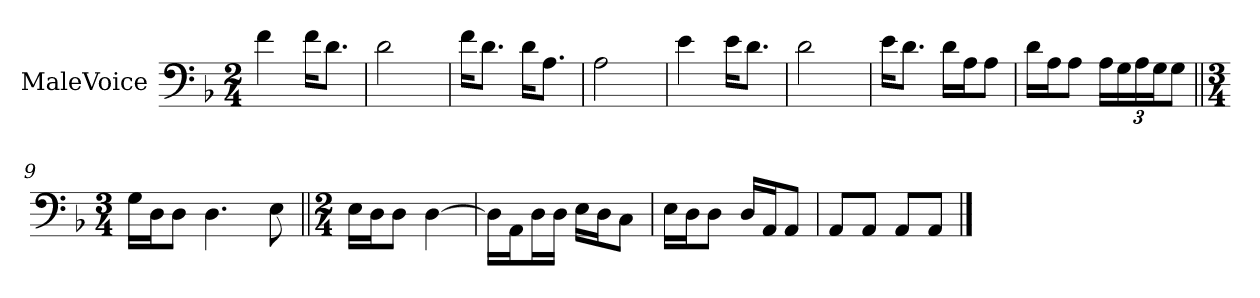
**kern
*part1
*staff1
*I"MaleVoice
*clefF4
*k[b-]
*M2/4
*MM80
=
4f
16f\KL
8.d\J
=2
2d
=3
16f\KL
8.d\J
16d\KL
8.A\J
=4
2A
=5
4e
16e\KL
8.d\J
=6
2d
=7
16e\KL
8.d\J
16d\LL
16A\J
8A\J
=8
16d\LL
16A\J
8A\J
24A\LL
24G\
24A\J
24G\K
12G\J
=9||
*M3/4
16G\LL
16D\J
8D\J
4.D
8E
=10||
*M2/4
16E\LL
16D\J
8D\J
[4D
=11
16D\LL]
16AA\J
16D\L
16D\JJ
16E\LL
16D\J
8C\J
=12
16E\LL
16D\J
8D\J
16D/LL
16AA/J
8AA/J
=13
8AA/L
8AA/J
8AA/L
8AA/J
==
*-
